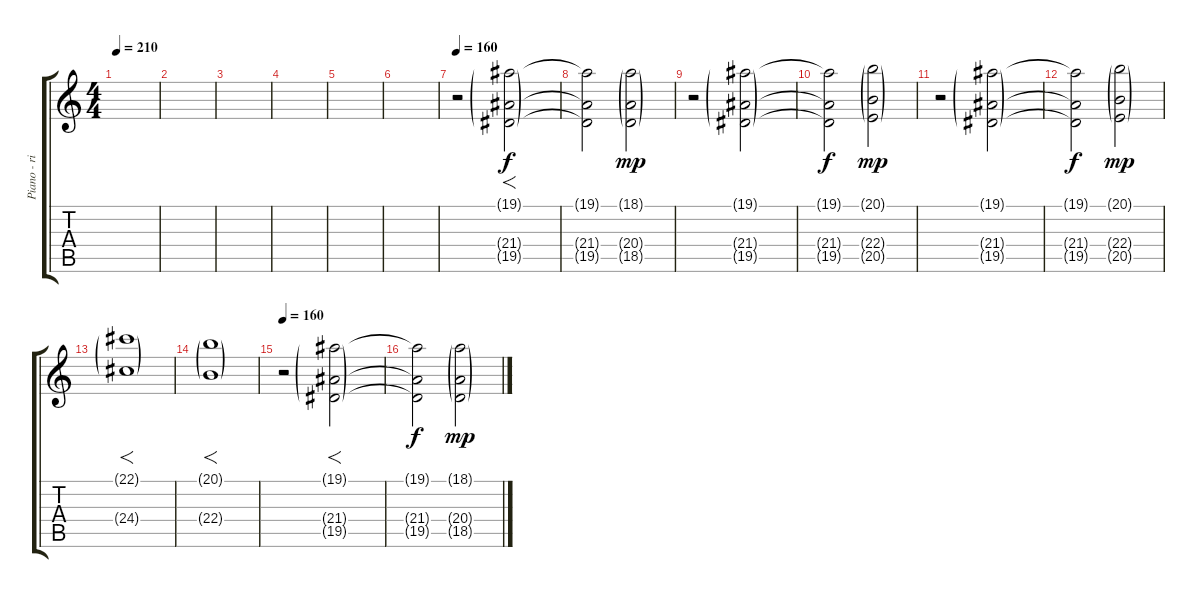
\track ("Piano - right/choir" "Piano - ri") {instrument electricgrandpiano}
\staff {score tabs}
\tuning (Eb4 Bb3 Gb3 Db3 Ab2 Eb2) {hide}
\ts (4 4)
\tempo 210
\clef g2
\ks c
|
|
|
|
|
|
\tempo 160
r.2{instrument choiraahs} (19.1{g} 21.4{g} 19.5{g}).2{f instrument choiraahs} |
(19.1{t} 21.4{t} 19.5{t}).2{dy f} (18.1{g} 20.4{g} 18.5{g}).2{dy mp instrument choiraahs} |
r.2 (19.1{g} 21.4{g} 19.5{g}).2{instrument choiraahs} |
(19.1{t} 21.4{t} 19.5{t}).2{dy f} (20.1{g} 22.4{g} 20.5{g}).2{dy mp instrument choiraahs} |
r.2 (19.1{g} 21.4{g} 19.5{g}).2{instrument choiraahs} |
(19.1{t} 21.4{t} 19.5{t}).2{dy f} (20.1{g} 22.4{g} 20.5{g}).2{dy mp instrument choiraahs} |
(22.1{g} 24.4{g}).1{f instrument choiraahs} |
(20.1{g} 22.4{g}).1{f instrument choiraahs} |
\tempo 160
r.2 (19.1{g} 21.4{g} 19.5{g}).2{f instrument choiraahs} |
(19.1{t} 21.4{t} 19.5{t}).2{dy f} (18.1{g} 20.4{g} 18.5{g}).2{dy mp instrument choiraahs}
